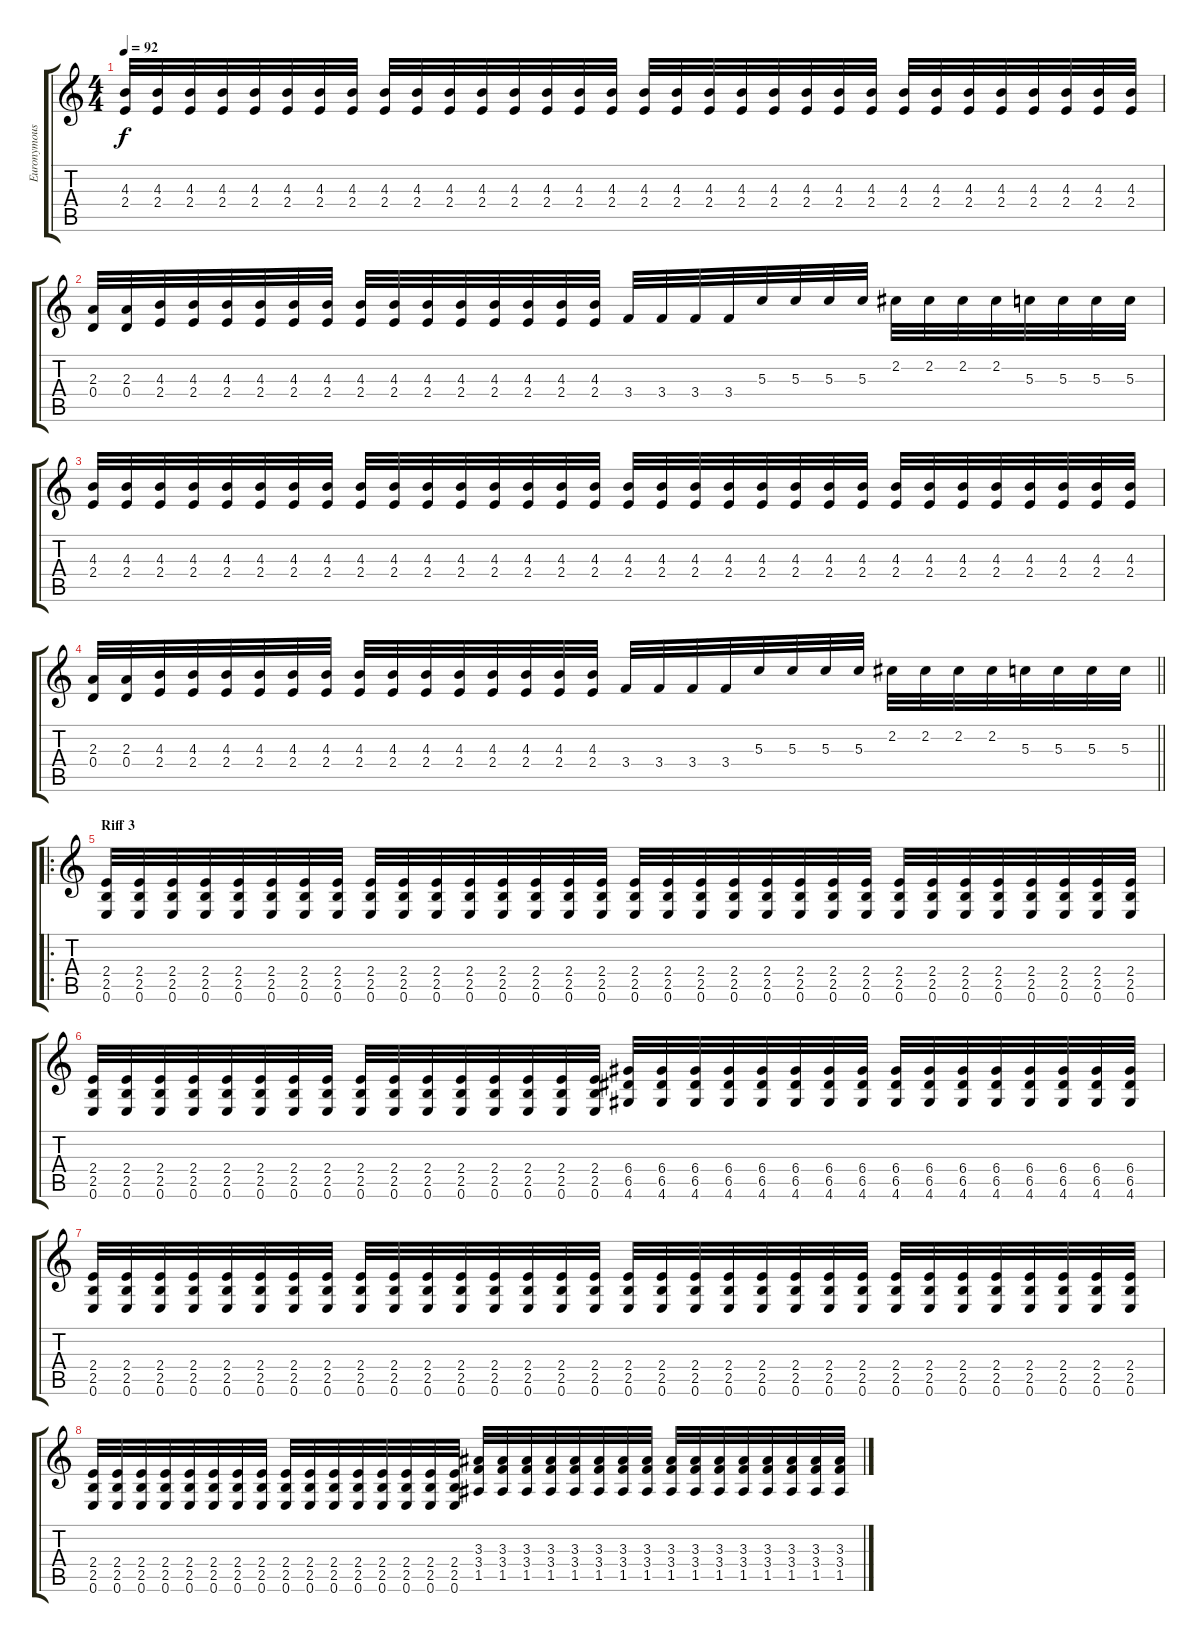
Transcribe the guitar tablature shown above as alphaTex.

\track ("Euronymous Lead" "Euronymous") {instrument distortionguitar}
\staff {score tabs}
\tuning (E4 B3 G3 D3 A2 E2) {hide}
\ts (4 4)
\tempo 92
\clef g2
\ks c
(4.3 2.4).32{dy f} (4.3 2.4).32 (4.3 2.4).32 (4.3 2.4).32 (4.3 2.4).32 (4.3 2.4).32 (4.3 2.4).32 (4.3 2.4).32 (4.3 2.4).32 (4.3 2.4).32 (4.3 2.4).32 (4.3 2.4).32 (4.3 2.4).32 (4.3 2.4).32 (4.3 2.4).32 (4.3 2.4).32 (4.3 2.4).32 (4.3 2.4).32 (4.3 2.4).32 (4.3 2.4).32 (4.3 2.4).32 (4.3 2.4).32 (4.3 2.4).32 (4.3 2.4).32 (4.3 2.4).32 (4.3 2.4).32 (4.3 2.4).32 (4.3 2.4).32 (4.3 2.4).32 (4.3 2.4).32 (4.3 2.4).32 (4.3 2.4).32 |
(2.3 0.4).32 (2.3 0.4).32 (4.3 2.4).32 (4.3 2.4).32 (4.3 2.4).32 (4.3 2.4).32 (4.3 2.4).32 (4.3 2.4).32 (4.3 2.4).32 (4.3 2.4).32 (4.3 2.4).32 (4.3 2.4).32 (4.3 2.4).32 (4.3 2.4).32 (4.3 2.4).32 (4.3 2.4).32 3.4.32 3.4.32 3.4.32 3.4.32 5.3.32 5.3.32 5.3.32 5.3.32 2.2.32 2.2.32 2.2.32 2.2.32 5.3.32 5.3.32 5.3.32 5.3.32 |
(4.3 2.4).32 (4.3 2.4).32 (4.3 2.4).32 (4.3 2.4).32 (4.3 2.4).32 (4.3 2.4).32 (4.3 2.4).32 (4.3 2.4).32 (4.3 2.4).32 (4.3 2.4).32 (4.3 2.4).32 (4.3 2.4).32 (4.3 2.4).32 (4.3 2.4).32 (4.3 2.4).32 (4.3 2.4).32 (4.3 2.4).32 (4.3 2.4).32 (4.3 2.4).32 (4.3 2.4).32 (4.3 2.4).32 (4.3 2.4).32 (4.3 2.4).32 (4.3 2.4).32 (4.3 2.4).32 (4.3 2.4).32 (4.3 2.4).32 (4.3 2.4).32 (4.3 2.4).32 (4.3 2.4).32 (4.3 2.4).32 (4.3 2.4).32 |
\barLineRight lightlight
(2.3 0.4).32 (2.3 0.4).32 (4.3 2.4).32 (4.3 2.4).32 (4.3 2.4).32 (4.3 2.4).32 (4.3 2.4).32 (4.3 2.4).32 (4.3 2.4).32 (4.3 2.4).32 (4.3 2.4).32 (4.3 2.4).32 (4.3 2.4).32 (4.3 2.4).32 (4.3 2.4).32 (4.3 2.4).32 3.4.32 3.4.32 3.4.32 3.4.32 5.3.32 5.3.32 5.3.32 5.3.32 2.2.32 2.2.32 2.2.32 2.2.32 5.3.32 5.3.32 5.3.32 5.3.32 |
\ro
\section ("" "Riff 3")
(2.4 2.5 0.6).32 (2.4 2.5 0.6).32 (2.4 2.5 0.6).32 (2.4 2.5 0.6).32 (2.4 2.5 0.6).32 (2.4 2.5 0.6).32 (2.4 2.5 0.6).32 (2.4 2.5 0.6).32 (2.4 2.5 0.6).32 (2.4 2.5 0.6).32 (2.4 2.5 0.6).32 (2.4 2.5 0.6).32 (2.4 2.5 0.6).32 (2.4 2.5 0.6).32 (2.4 2.5 0.6).32 (2.4 2.5 0.6).32 (2.4 2.5 0.6).32 (2.4 2.5 0.6).32 (2.4 2.5 0.6).32 (2.4 2.5 0.6).32 (2.4 2.5 0.6).32 (2.4 2.5 0.6).32 (2.4 2.5 0.6).32 (2.4 2.5 0.6).32 (2.4 2.5 0.6).32 (2.4 2.5 0.6).32 (2.4 2.5 0.6).32 (2.4 2.5 0.6).32 (2.4 2.5 0.6).32 (2.4 2.5 0.6).32 (2.4 2.5 0.6).32 (2.4 2.5 0.6).32 |
(2.4 2.5 0.6).32 (2.4 2.5 0.6).32 (2.4 2.5 0.6).32 (2.4 2.5 0.6).32 (2.4 2.5 0.6).32 (2.4 2.5 0.6).32 (2.4 2.5 0.6).32 (2.4 2.5 0.6).32 (2.4 2.5 0.6).32 (2.4 2.5 0.6).32 (2.4 2.5 0.6).32 (2.4 2.5 0.6).32 (2.4 2.5 0.6).32 (2.4 2.5 0.6).32 (2.4 2.5 0.6).32 (2.4 2.5 0.6).32 (6.4 6.5 4.6).32 (6.4 6.5 4.6).32 (6.4 6.5 4.6).32 (6.4 6.5 4.6).32 (6.4 6.5 4.6).32 (6.4 6.5 4.6).32 (6.4 6.5 4.6).32 (6.4 6.5 4.6).32 (6.4 6.5 4.6).32 (6.4 6.5 4.6).32 (6.4 6.5 4.6).32 (6.4 6.5 4.6).32 (6.4 6.5 4.6).32 (6.4 6.5 4.6).32 (6.4 6.5 4.6).32 (6.4 6.5 4.6).32 |
(2.4 2.5 0.6).32 (2.4 2.5 0.6).32 (2.4 2.5 0.6).32 (2.4 2.5 0.6).32 (2.4 2.5 0.6).32 (2.4 2.5 0.6).32 (2.4 2.5 0.6).32 (2.4 2.5 0.6).32 (2.4 2.5 0.6).32 (2.4 2.5 0.6).32 (2.4 2.5 0.6).32 (2.4 2.5 0.6).32 (2.4 2.5 0.6).32 (2.4 2.5 0.6).32 (2.4 2.5 0.6).32 (2.4 2.5 0.6).32 (2.4 2.5 0.6).32 (2.4 2.5 0.6).32 (2.4 2.5 0.6).32 (2.4 2.5 0.6).32 (2.4 2.5 0.6).32 (2.4 2.5 0.6).32 (2.4 2.5 0.6).32 (2.4 2.5 0.6).32 (2.4 2.5 0.6).32 (2.4 2.5 0.6).32 (2.4 2.5 0.6).32 (2.4 2.5 0.6).32 (2.4 2.5 0.6).32 (2.4 2.5 0.6).32 (2.4 2.5 0.6).32 (2.4 2.5 0.6).32 |
(2.4 2.5 0.6).32 (2.4 2.5 0.6).32 (2.4 2.5 0.6).32 (2.4 2.5 0.6).32 (2.4 2.5 0.6).32 (2.4 2.5 0.6).32 (2.4 2.5 0.6).32 (2.4 2.5 0.6).32 (2.4 2.5 0.6).32 (2.4 2.5 0.6).32 (2.4 2.5 0.6).32 (2.4 2.5 0.6).32 (2.4 2.5 0.6).32 (2.4 2.5 0.6).32 (2.4 2.5 0.6).32 (2.4 2.5 0.6).32 (3.3 3.4 1.5).32 (3.3 3.4 1.5).32 (3.3 3.4 1.5).32 (3.3 3.4 1.5).32 (3.3 3.4 1.5).32 (3.3 3.4 1.5).32 (3.3 3.4 1.5).32 (3.3 3.4 1.5).32 (3.3 3.4 1.5).32 (3.3 3.4 1.5).32 (3.3 3.4 1.5).32 (3.3 3.4 1.5).32 (3.3 3.4 1.5).32 (3.3 3.4 1.5).32 (3.3 3.4 1.5).32 (3.3 3.4 1.5).32
